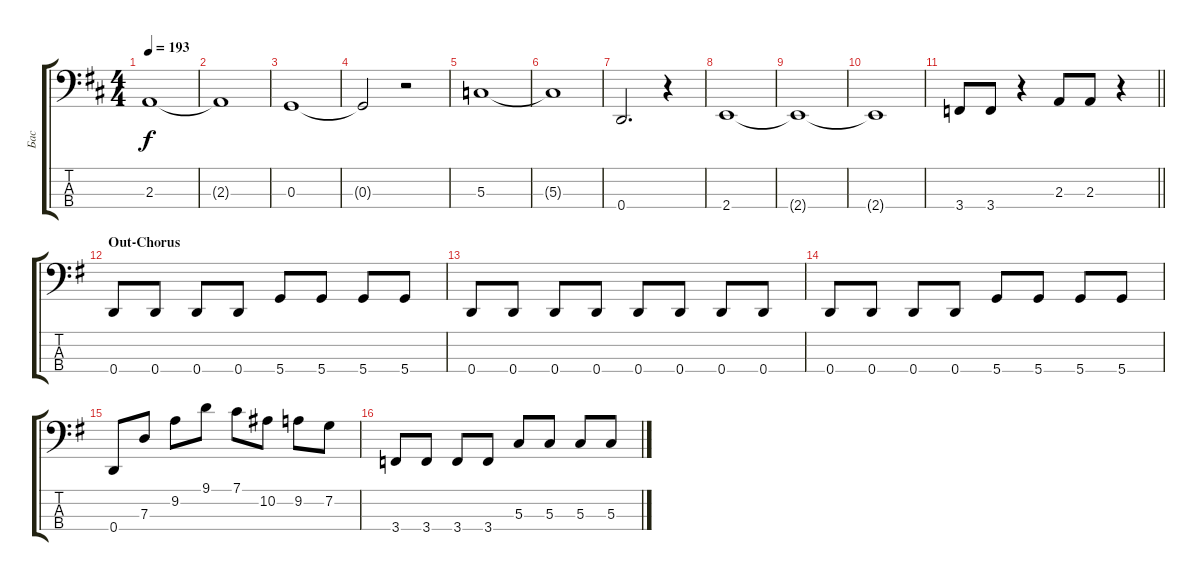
\track ("Бас" "Бас") {instrument electricbassfinger}
\staff {score tabs}
\tuning (F2 C2 G1 D1) {hide}
\ts (4 4)
\tempo 193
\clef f4
\ks bminor
2.3.1{dy f} |
2.3{t}.1 |
0.3.1 |
0.3{t}.2 r.2 |
5.3.1 |
5.3{t}.1 |
0.4.2{d} r.4 |
2.4.1 |
2.4{t}.1 |
2.4{t}.1 |
\barLineRight lightlight
3.4.8 3.4.8 r.4 2.3.8 2.3.8 r.4 |
\section ("" "Out-Chorus")
\ks eminor
0.4.8 0.4.8 0.4.8 0.4.8 5.4.8 5.4.8 5.4.8 5.4.8 |
0.4.8 0.4.8 0.4.8 0.4.8 0.4.8 0.4.8 0.4.8 0.4.8 |
0.4.8 0.4.8 0.4.8 0.4.8 5.4.8 5.4.8 5.4.8 5.4.8 |
0.4.8 7.3.8 9.2.8 9.1.8 7.1.8 10.2.8 9.2.8 7.2.8 |
3.4.8 3.4.8 3.4.8 3.4.8 5.3.8 5.3.8 5.3.8 5.3.8
